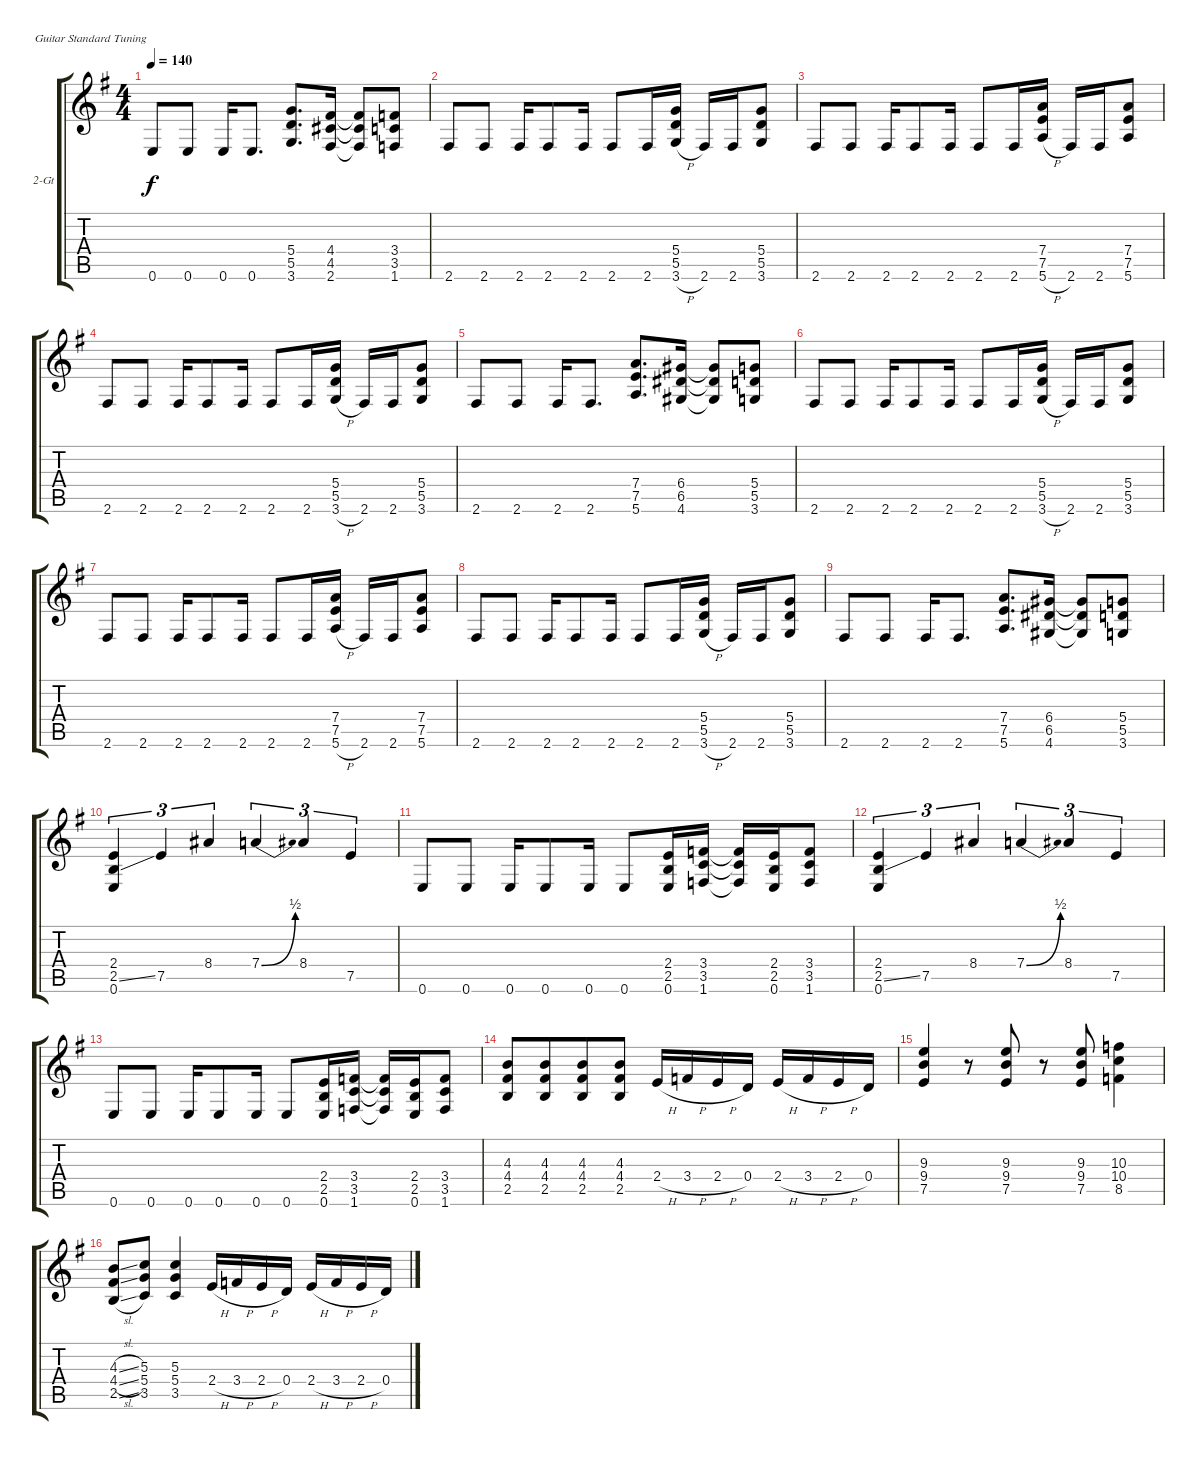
\bracketExtendMode groupsimilarinstruments
\firstSystemTrackNameOrientation horizontal
\otherSystemsTrackNameOrientation horizontal
\track ("2-Gt" "2-Gt") {instrument distortionguitar}
\staff {score tabs}
\tuning (E4 B3 G3 D3 A2 E2)
\ts (4 4)
\tempo 140
\clef g2
\scale
1.05549
\ks g
0.6.8{dy f} 0.6.8 0.6.16 0.6.8{d} (5.4 5.5 3.6).8{d} (4.4 4.5 2.6).16 (4.4{t} 4.5{t} 2.6{t}).8 (1.6 3.5 3.4).8 |
\scale
0.944515 2.6.8 2.6.8 2.6.16 2.6.8 2.6.16 2.6.8 2.6.16 (5.4 5.5 3.6{h}).16 2.6.16 2.6.16 (5.4 5.5 3.6).8 |
\scale
1.05549 2.6.8 2.6.8 2.6.16 2.6.8 2.6.16 2.6.8 2.6.16 (7.4 7.5 5.6{h}).16 2.6.16 2.6.16 (7.4 7.5 5.6).8 |
\scale
0.944515 2.6.8 2.6.8 2.6.16 2.6.8 2.6.16 2.6.8 2.6.16 (5.4 5.5 3.6{h}).16 2.6.16 2.6.16 (5.4 5.5 3.6).8 |
\scale
1.05549 2.6.8 2.6.8 2.6.16 2.6.8{d} (7.4 7.5 5.6).8{d} (6.4 6.5 4.6).16 (6.4{t} 6.5{t} 4.6{t}).8 (3.6 5.5 5.4).8 |
\scale
0.944515 2.6.8 2.6.8 2.6.16 2.6.8 2.6.16 2.6.8 2.6.16 (5.4 5.5 3.6{h}).16 2.6.16 2.6.16 (5.4 5.5 3.6).8 |
\scale
1.05549 2.6.8 2.6.8 2.6.16 2.6.8 2.6.16 2.6.8 2.6.16 (7.4 7.5 5.6{h}).16 2.6.16 2.6.16 (7.4 7.5 5.6).8 |
\scale
0.944515 2.6.8 2.6.8 2.6.16 2.6.8 2.6.16 2.6.8 2.6.16 (5.4 5.5 3.6{h}).16 2.6.16 2.6.16 (5.4 5.5 3.6).8 |
\scale
1.05549 2.6.8 2.6.8 2.6.16 2.6.8{d} (7.4 7.5 5.6).8{d} (6.4 6.5 4.6).16 (6.4{t} 6.5{t} 4.6{t}).8 (3.6 5.5 5.4).8 |
\scale
0.944515 (2.4 2.5{ss} 0.6).4{tu (3 2)} 7.5.4{tu (3 2)} 8.4.4{tu (3 2)} 7.4{be (bend 0 0 60 2)}.4{tu (3 2)} 8.4.4{tu (3 2)} 7.5.4{tu (3 2)} |
\scale
1.05549 0.6.8 0.6.8 0.6.16 0.6.8 0.6.16 0.6.8 (2.4 2.5 0.6).16 (3.4 3.5 1.6).16 (1.6{t} 3.5{t} 3.4{t}).16 (2.4 2.5 0.6).16 (3.4 3.5 1.6).8 |
\scale
0.944515 (2.4 2.5{ss} 0.6).4{tu (3 2)} 7.5.4{tu (3 2)} 8.4.4{tu (3 2)} 7.4{be (bend 0 0 60 2)}.4{tu (3 2)} 8.4.4{tu (3 2)} 7.5.4{tu (3 2)} |
\scale
1.05549 0.6.8 0.6.8 0.6.16 0.6.8 0.6.16 0.6.8 (2.4 2.5 0.6).16 (3.4 3.5 1.6).16 (1.6{t} 3.5{t} 3.4{t}).16 (2.4 2.5 0.6).16 (3.4 3.5 1.6).8 |
\scale
0.944515 (4.3 4.4 2.5).8{beam merge} (4.3 4.4 2.5).8{beam merge} (4.3 4.4 2.5).8{beam merge} (4.3 4.4 2.5).8 2.4{h}.16 3.4{h}.16 2.4{h}.16 0.4.16 2.4{h}.16 3.4{h}.16 2.4{h}.16 0.4.16 |
\scale
1.05549 (9.3 9.4 7.5).4 r.8 (9.3 9.4 7.5).8 r.8 (9.3 9.4 7.5).8 (10.3 10.4 8.5).4 |
\scale
0.944515 (4.3{sl} 4.4{sl} 2.5{sl}).8 (5.3 5.4 3.5).8 (5.3 5.4 3.5).4 2.4{h}.16 3.4{h}.16 2.4{h}.16 0.4.16 2.4{h}.16 3.4{h}.16 2.4{h}.16 0.4.16
